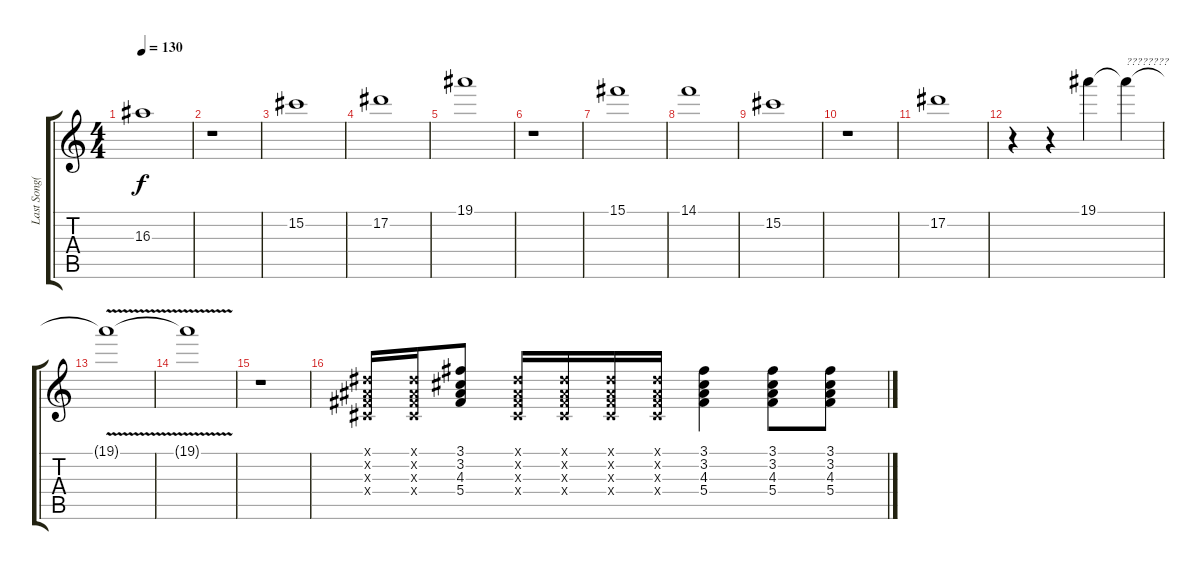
\track ("Last Song(???Pain(???))" "Last Song(") {instrument overdrivenguitar}
\staff {score tabs}
\tuning (Eb4 Bb3 Gb3 Db3 Ab2 Eb2) {hide}
\ts (4 4)
\tempo 130
\clef g2
\ks c
16.3.1{dy f} |
r.1 |
15.2.1 |
17.2.1 |
19.1.1 |
r.1 |
15.1.1 |
14.1.1 |
15.2.1 |
r.1 |
17.2.1 |
r.4 r.4 19.1.4 19.1{t}.4{txt "????????"} |
19.1{v t}.1 |
19.1{v t}.1 |
r.1 |
(0.1{x} 0.2{x} 0.3{x} 0.4{x}).16 (0.1{x} 0.2{x} 0.3{x} 0.4{x}).16 (3.1 3.2 4.3 5.4).8 (0.1{x} 0.2{x} 0.3{x} 0.4{x}).16 (0.1{x} 0.2{x} 0.3{x} 0.4{x}).16 (0.1{x} 0.2{x} 0.3{x} 0.4{x}).16 (0.1{x} 0.2{x} 0.3{x} 0.4{x}).16 (3.1 3.2 4.3 5.4).4 (3.1 3.2 4.3 5.4).8 (3.1 3.2 4.3 5.4).8
